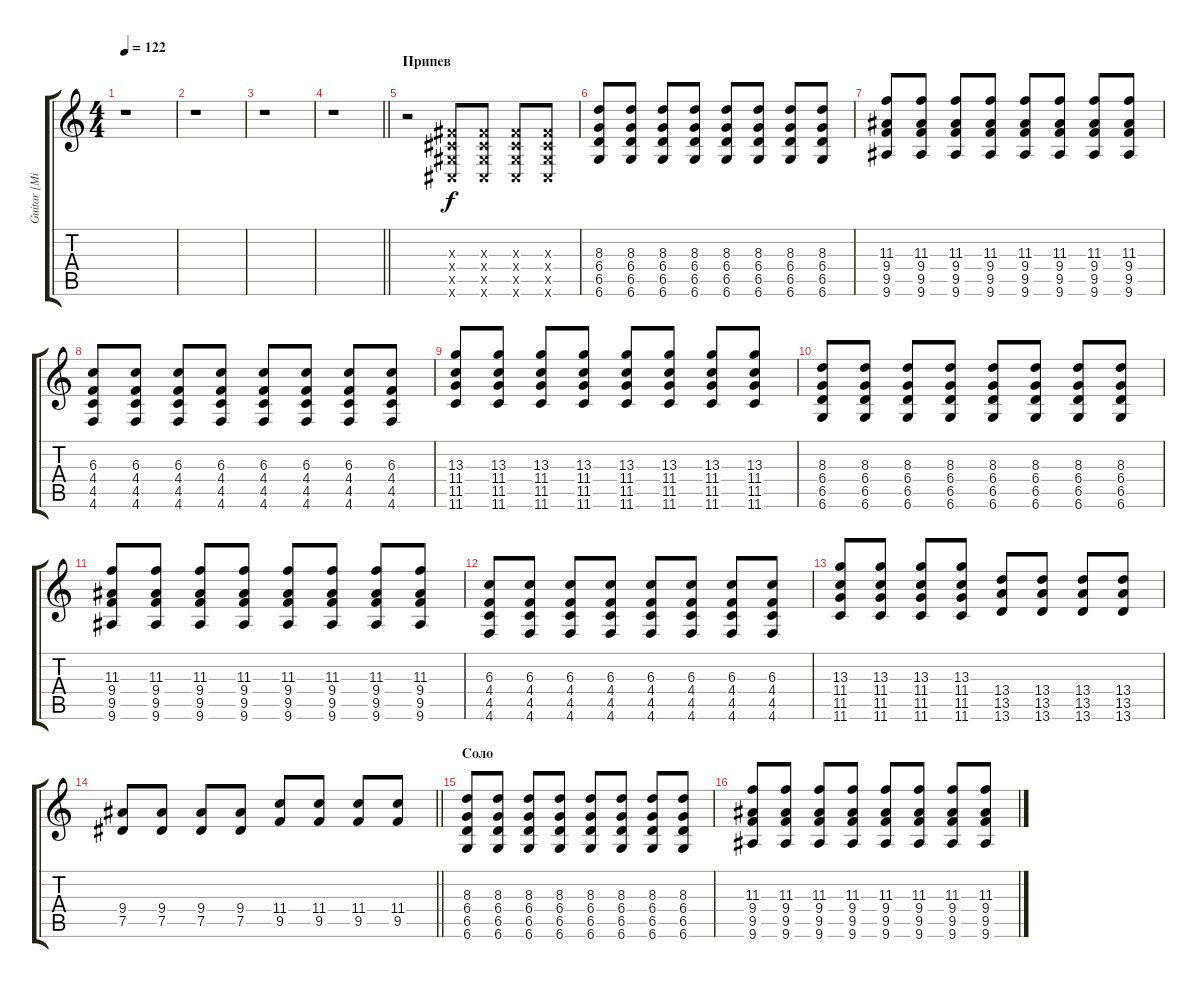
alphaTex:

\track ("Guitar [Mike Shinoda]" "Guitar [Mi") {instrument overdrivenguitar}
\staff {score tabs}
\tuning (Eb4 Bb3 Gb3 Db3 Ab2 Db2) {hide}
\ts (4 4)
\tempo 122
\clef g2
\ks c
r.1{dy f} |
r.1 |
r.1 |
\barLineRight lightlight
r.1 |
\section ("" "Припев")
r.2 (0.3{x} 0.4{x} 0.5{x} 0.6{x}).8 (0.3{x} 0.4{x} 0.5{x} 0.6{x}).8 (0.3{x} 0.4{x} 0.5{x} 0.6{x}).8 (0.3{x} 0.4{x} 0.5{x} 0.6{x}).8 |
(8.3 6.4 6.5 6.6).8 (8.3 6.4 6.5 6.6).8 (8.3 6.4 6.5 6.6).8 (8.3 6.4 6.5 6.6).8 (8.3 6.4 6.5 6.6).8 (8.3 6.4 6.5 6.6).8 (8.3 6.4 6.5 6.6).8 (8.3 6.4 6.5 6.6).8 |
(11.3 9.4 9.5 9.6).8 (11.3 9.4 9.5 9.6).8 (11.3 9.4 9.5 9.6).8 (11.3 9.4 9.5 9.6).8 (11.3 9.4 9.5 9.6).8 (11.3 9.4 9.5 9.6).8 (11.3 9.4 9.5 9.6).8 (11.3 9.4 9.5 9.6).8 |
(6.3 4.4 4.5 4.6).8 (6.3 4.4 4.5 4.6).8 (6.3 4.4 4.5 4.6).8 (6.3 4.4 4.5 4.6).8 (6.3 4.4 4.5 4.6).8 (6.3 4.4 4.5 4.6).8 (6.3 4.4 4.5 4.6).8 (6.3 4.4 4.5 4.6).8 |
(13.3 11.4 11.5 11.6).8 (13.3 11.4 11.5 11.6).8 (13.3 11.4 11.5 11.6).8 (13.3 11.4 11.5 11.6).8 (13.3 11.4 11.5 11.6).8 (13.3 11.4 11.5 11.6).8 (13.3 11.4 11.5 11.6).8 (13.3 11.4 11.5 11.6).8 |
(8.3 6.4 6.5 6.6).8 (8.3 6.4 6.5 6.6).8 (8.3 6.4 6.5 6.6).8 (8.3 6.4 6.5 6.6).8 (8.3 6.4 6.5 6.6).8 (8.3 6.4 6.5 6.6).8 (8.3 6.4 6.5 6.6).8 (8.3 6.4 6.5 6.6).8 |
(11.3 9.4 9.5 9.6).8 (11.3 9.4 9.5 9.6).8 (11.3 9.4 9.5 9.6).8 (11.3 9.4 9.5 9.6).8 (11.3 9.4 9.5 9.6).8 (11.3 9.4 9.5 9.6).8 (11.3 9.4 9.5 9.6).8 (11.3 9.4 9.5 9.6).8 |
(6.3 4.4 4.5 4.6).8 (6.3 4.4 4.5 4.6).8 (6.3 4.4 4.5 4.6).8 (6.3 4.4 4.5 4.6).8 (6.3 4.4 4.5 4.6).8 (6.3 4.4 4.5 4.6).8 (6.3 4.4 4.5 4.6).8 (6.3 4.4 4.5 4.6).8 |
(13.3 11.4 11.5 11.6).8 (13.3 11.4 11.5 11.6).8 (13.3 11.4 11.5 11.6).8 (13.3 11.4 11.5 11.6).8 (13.4 13.5 13.6).8 (13.4 13.5 13.6).8 (13.4 13.5 13.6).8 (13.4 13.5 13.6).8 |
\barLineRight lightlight
(9.4 7.5).8 (9.4 7.5).8 (9.4 7.5).8 (9.4 7.5).8 (11.4 9.5).8 (11.4 9.5).8 (11.4 9.5).8 (11.4 9.5).8 |
\section ("" "Соло")
(8.3 6.4 6.5 6.6).8 (8.3 6.4 6.5 6.6).8 (8.3 6.4 6.5 6.6).8 (8.3 6.4 6.5 6.6).8 (8.3 6.4 6.5 6.6).8 (8.3 6.4 6.5 6.6).8 (8.3 6.4 6.5 6.6).8 (8.3 6.4 6.5 6.6).8 |
(11.3 9.4 9.5 9.6).8 (11.3 9.4 9.5 9.6).8 (11.3 9.4 9.5 9.6).8 (11.3 9.4 9.5 9.6).8 (11.3 9.4 9.5 9.6).8 (11.3 9.4 9.5 9.6).8 (11.3 9.4 9.5 9.6).8 (11.3 9.4 9.5 9.6).8
